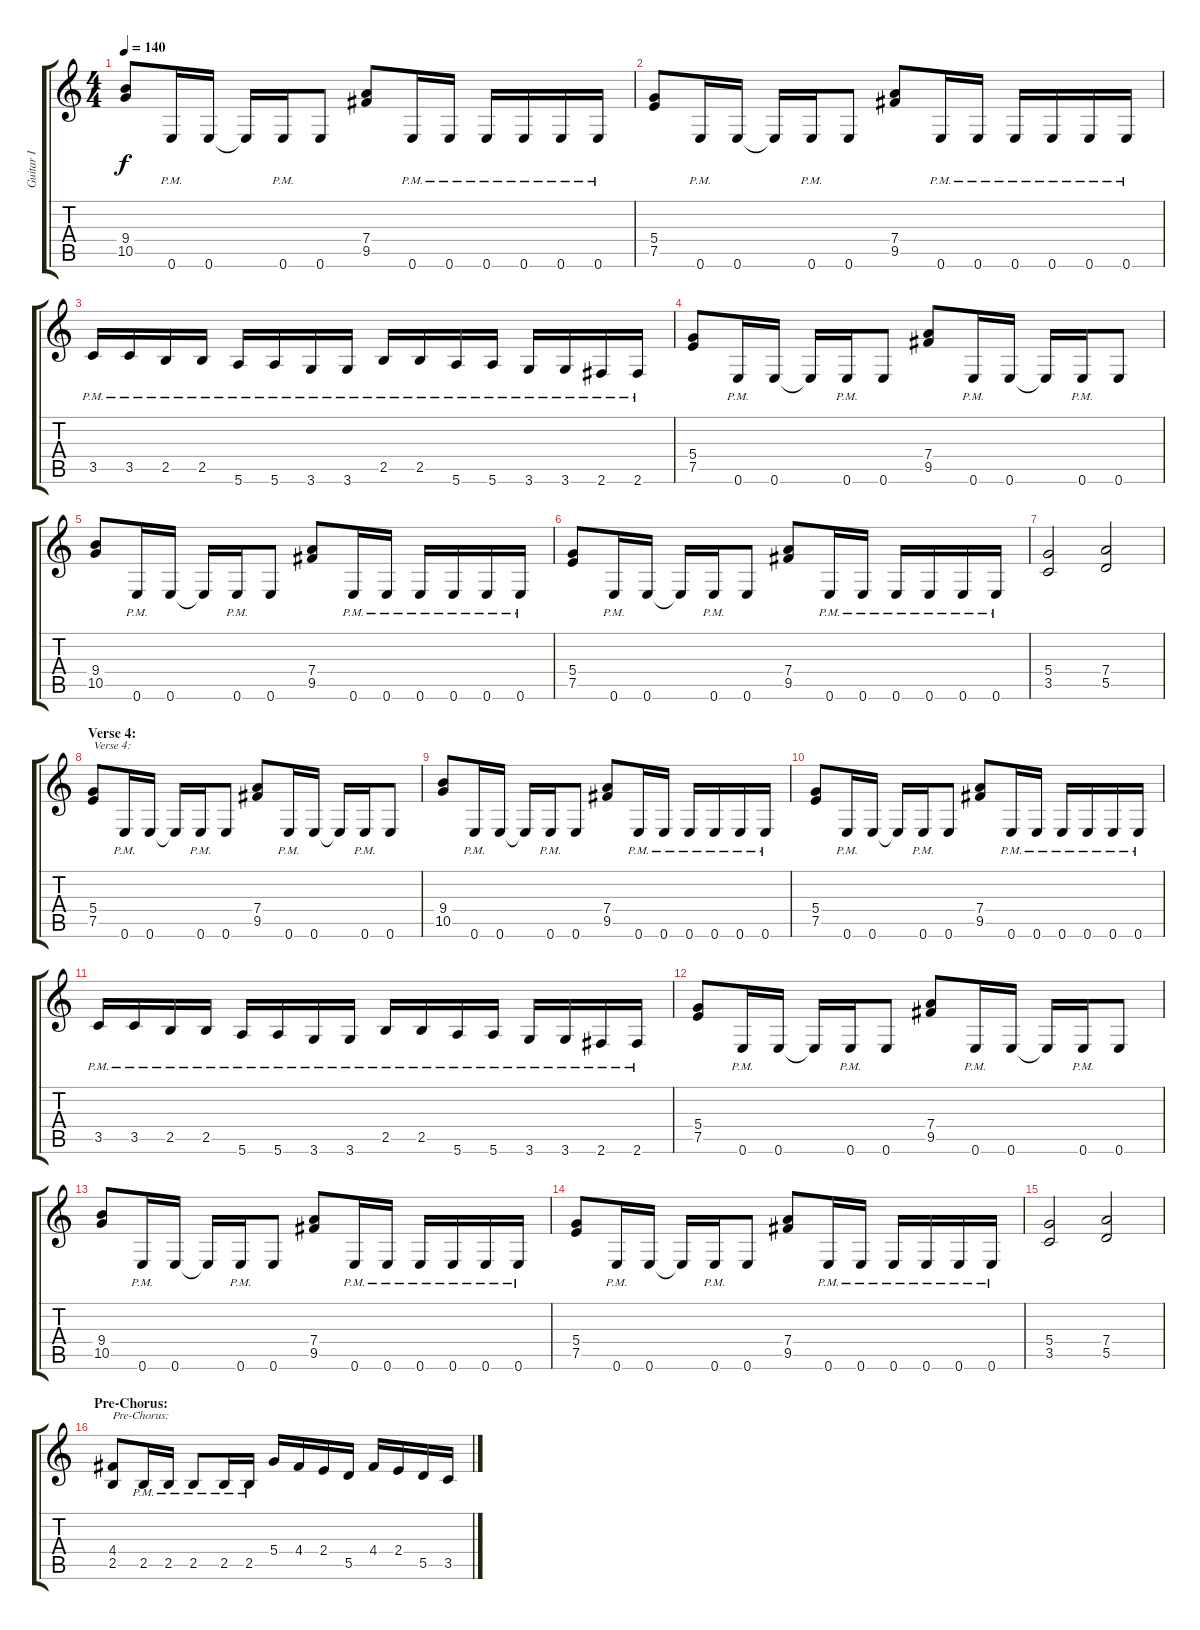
\track ("Guitar I" "Guitar I") {instrument distortionguitar}
\staff {score tabs}
\tuning (E4 B3 G3 D3 A2 E2) {hide}
\ts (4 4)
\tempo 140
\clef g2
\ks c
(9.4 10.5).8{dy f} 0.6{pm}.16 0.6.16 0.6{t}.16 0.6{pm}.16 0.6.8 (7.4 9.5).8 0.6{pm}.16 0.6{pm}.16 0.6{pm}.16 0.6{pm}.16 0.6{pm}.16 0.6{pm}.16 |
(5.4 7.5).8 0.6{pm}.16 0.6.16 0.6{t}.16 0.6{pm}.16 0.6.8 (7.4 9.5).8 0.6{pm}.16 0.6{pm}.16 0.6{pm}.16 0.6{pm}.16 0.6{pm}.16 0.6{pm}.16 |
3.5{pm}.16 3.5{pm}.16 2.5{pm}.16 2.5{pm}.16 5.6{pm}.16 5.6{pm}.16 3.6{pm}.16 3.6{pm}.16 2.5{pm}.16 2.5{pm}.16 5.6{pm}.16 5.6{pm}.16 3.6{pm}.16 3.6{pm}.16 2.6{pm}.16 2.6{pm}.16 |
(5.4 7.5).8 0.6{pm}.16 0.6.16 0.6{t}.16 0.6{pm}.16 0.6.8 (7.4 9.5).8 0.6{pm}.16 0.6.16 0.6{t}.16 0.6{pm}.16 0.6.8 |
(9.4 10.5).8 0.6{pm}.16 0.6.16 0.6{t}.16 0.6{pm}.16 0.6.8 (7.4 9.5).8 0.6{pm}.16 0.6{pm}.16 0.6{pm}.16 0.6{pm}.16 0.6{pm}.16 0.6{pm}.16 |
(5.4 7.5).8 0.6{pm}.16 0.6.16 0.6{t}.16 0.6{pm}.16 0.6.8 (7.4 9.5).8 0.6{pm}.16 0.6{pm}.16 0.6{pm}.16 0.6{pm}.16 0.6{pm}.16 0.6{pm}.16 |
(5.4 3.5).2 (7.4 5.5).2 |
\section ("" "Verse 4:")
(5.4 7.5).8{txt "Verse 4:"} 0.6{pm}.16 0.6.16 0.6{t}.16 0.6{pm}.16 0.6.8 (7.4 9.5).8 0.6{pm}.16 0.6.16 0.6{t}.16 0.6{pm}.16 0.6.8 |
(9.4 10.5).8 0.6{pm}.16 0.6.16 0.6{t}.16 0.6{pm}.16 0.6.8 (7.4 9.5).8 0.6{pm}.16 0.6{pm}.16 0.6{pm}.16 0.6{pm}.16 0.6{pm}.16 0.6{pm}.16 |
(5.4 7.5).8 0.6{pm}.16 0.6.16 0.6{t}.16 0.6{pm}.16 0.6.8 (7.4 9.5).8 0.6{pm}.16 0.6{pm}.16 0.6{pm}.16 0.6{pm}.16 0.6{pm}.16 0.6{pm}.16 |
3.5{pm}.16 3.5{pm}.16 2.5{pm}.16 2.5{pm}.16 5.6{pm}.16 5.6{pm}.16 3.6{pm}.16 3.6{pm}.16 2.5{pm}.16 2.5{pm}.16 5.6{pm}.16 5.6{pm}.16 3.6{pm}.16 3.6{pm}.16 2.6{pm}.16 2.6{pm}.16 |
(5.4 7.5).8 0.6{pm}.16 0.6.16 0.6{t}.16 0.6{pm}.16 0.6.8 (7.4 9.5).8 0.6{pm}.16 0.6.16 0.6{t}.16 0.6{pm}.16 0.6.8 |
(9.4 10.5).8 0.6{pm}.16 0.6.16 0.6{t}.16 0.6{pm}.16 0.6.8 (7.4 9.5).8 0.6{pm}.16 0.6{pm}.16 0.6{pm}.16 0.6{pm}.16 0.6{pm}.16 0.6{pm}.16 |
(5.4 7.5).8 0.6{pm}.16 0.6.16 0.6{t}.16 0.6{pm}.16 0.6.8 (7.4 9.5).8 0.6{pm}.16 0.6{pm}.16 0.6{pm}.16 0.6{pm}.16 0.6{pm}.16 0.6{pm}.16 |
(5.4 3.5).2 (7.4 5.5).2 |
\section ("" "Pre-Chorus:")
(4.4 2.5).8{txt "Pre-Chorus:"} 2.5{pm}.16 2.5{pm}.16 2.5{pm}.8 2.5{pm}.16 2.5{pm}.16 5.4.16 4.4.16 2.4.16 5.5.16 4.4.16 2.4.16 5.5.16 3.5.16
